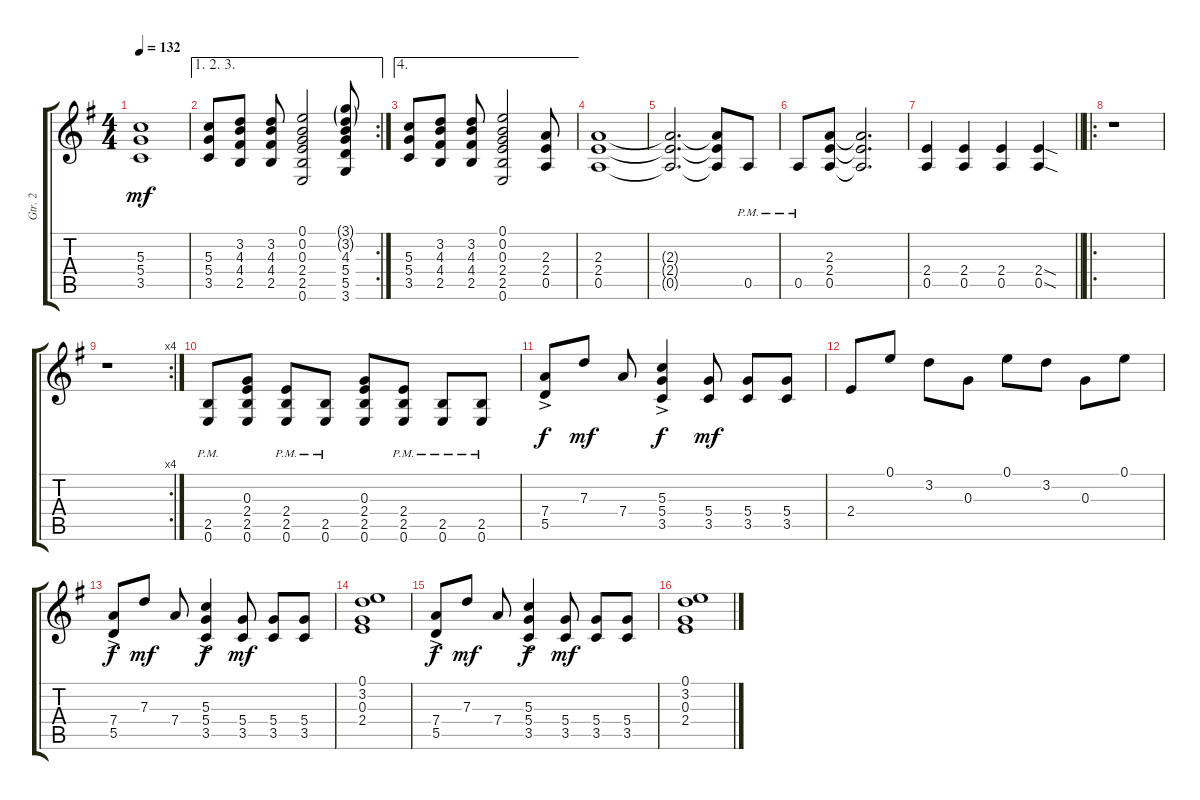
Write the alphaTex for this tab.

\track ("Gtr. 2" "Gtr. 2") {instrument distortionguitar}
\staff {score tabs}
\tuning (E4 B3 G3 D3 A2 E2) {hide}
\ts (4 4)
\tempo 132
\clef g2
\ks g
(5.3 5.4 3.5).1{dy mf} |
\ae (1 2 3)
\rc 2
(5.3 5.4 3.5).8 (3.2 4.3 4.4 2.5).8 (3.2 4.3 4.4 2.5).8 (0.1 0.2 0.3 2.4 2.5 0.6).2 (3.1{g} 3.2{g} 4.3 5.4 5.5 3.6).8 |
\ae 4
(5.3 5.4 3.5).8 (3.2 4.3 4.4 2.5).8 (3.2 4.3 4.4 2.5).8 (0.1 0.2 0.3 2.4 2.5 0.6).2 (2.3 2.4 0.5).8 |
(2.3 2.4 0.5).1 |
(2.3{t} 2.4{t} 0.5{t}).2{d} (2.3{t} 2.4{t} 0.5{t}).8 0.5{pm}.8 |
0.5{pm}.8 (2.3 2.4 0.5).8 (2.3{t} 2.4{t} 0.5{t}).2{d} |
\barLineRight lightlight
(2.4 0.5).4 (2.4 0.5).4 (2.4 0.5).4 (2.4{sod} 0.5{sod}).4 |
\ro
r.1 |
\rc 4
r.1 |
(2.5{pm} 0.6{pm}).8 (0.3 2.4 2.5 0.6).8 (2.4{pm} 2.5{pm} 0.6{pm}).8 (2.5{pm} 0.6{pm}).8 (0.3 2.4 2.5 0.6).8 (2.4{pm} 2.5{pm} 0.6{pm}).8 (2.5{pm} 0.6{pm}).8 (2.5{pm} 0.6{pm}).8 |
(7.4{ac} 5.5{ac}).8{dy f} 7.3.8{dy mf} 7.4.8 (5.3{ac} 5.4{ac} 3.5{ac}).4{dy f} (5.4 3.5).8{dy mf} (5.4 3.5).8 (5.4 3.5).8 |
2.4.8 0.1.8 3.2.8 0.3.8 0.1.8 3.2.8 0.3.8 0.1.8 |
(7.4{ac} 5.5{ac}).8{dy f} 7.3.8{dy mf} 7.4.8 (5.3{ac} 5.4{ac} 3.5{ac}).4{dy f} (5.4 3.5).8{dy mf} (5.4 3.5).8 (5.4 3.5).8 |
(0.1 3.2 0.3 2.4).1 |
(7.4{ac} 5.5{ac}).8{dy f} 7.3.8{dy mf} 7.4.8 (5.3{ac} 5.4{ac} 3.5{ac}).4{dy f} (5.4 3.5).8{dy mf} (5.4 3.5).8 (5.4 3.5).8 |
(0.1 3.2 0.3 2.4).1
